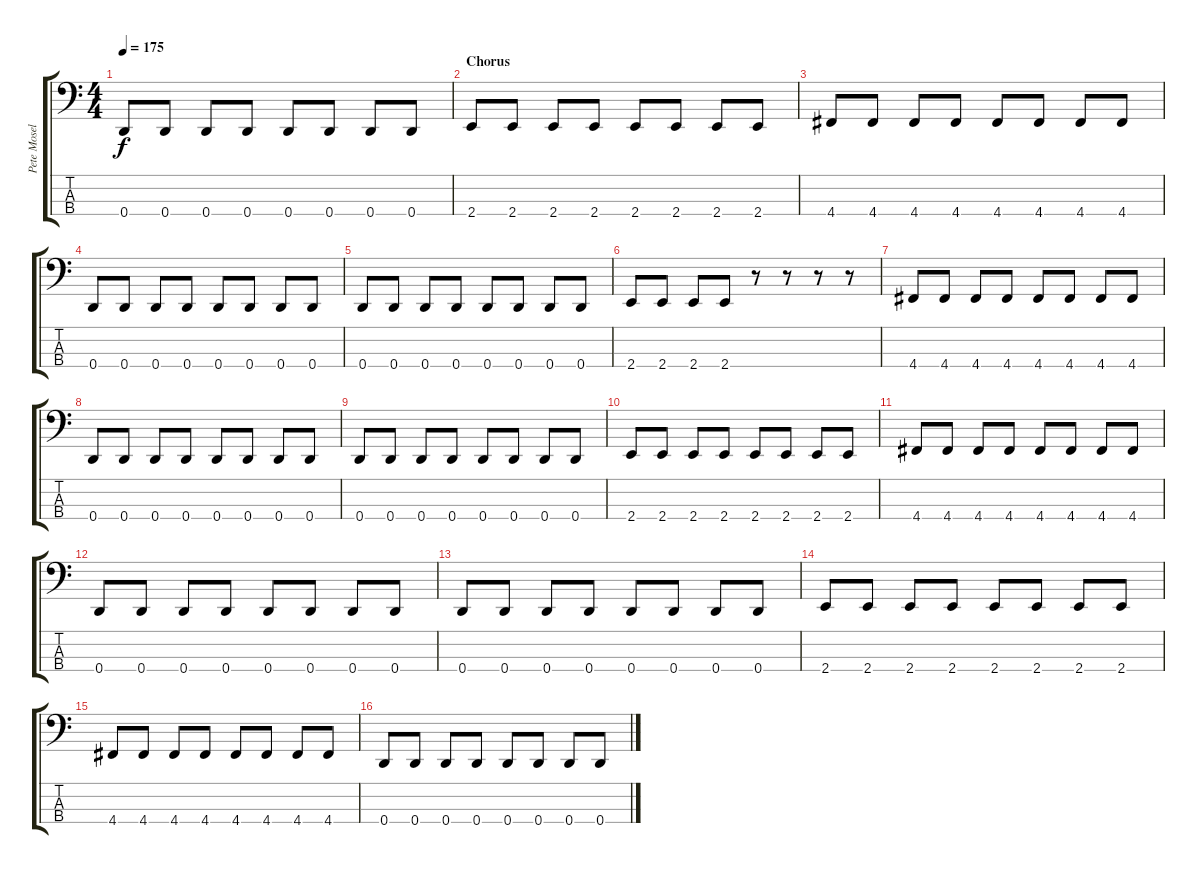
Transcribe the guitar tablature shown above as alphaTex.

\track ("Pete Mosely Bass" "Pete Mosel") {instrument electricbasspick}
\staff {score tabs}
\tuning (G2 D2 A1 D1) {hide}
\ts (4 4)
\tempo 175
\clef f4
\ks c
0.4.8{dy f} 0.4.8 0.4.8 0.4.8 0.4.8 0.4.8 0.4.8 0.4.8 |
\section ("" "Chorus")
2.4.8 2.4.8 2.4.8 2.4.8 2.4.8 2.4.8 2.4.8 2.4.8 |
4.4.8 4.4.8 4.4.8 4.4.8 4.4.8 4.4.8 4.4.8 4.4.8 |
0.4.8 0.4.8 0.4.8 0.4.8 0.4.8 0.4.8 0.4.8 0.4.8 |
0.4.8 0.4.8 0.4.8 0.4.8 0.4.8 0.4.8 0.4.8 0.4.8 |
2.4.8 2.4.8 2.4.8 2.4.8 r.8 r.8 r.8 r.8 |
4.4.8 4.4.8 4.4.8 4.4.8 4.4.8 4.4.8 4.4.8 4.4.8 |
0.4.8 0.4.8 0.4.8 0.4.8 0.4.8 0.4.8 0.4.8 0.4.8 |
0.4.8 0.4.8 0.4.8 0.4.8 0.4.8 0.4.8 0.4.8 0.4.8 |
2.4.8 2.4.8 2.4.8 2.4.8 2.4.8 2.4.8 2.4.8 2.4.8 |
4.4.8 4.4.8 4.4.8 4.4.8 4.4.8 4.4.8 4.4.8 4.4.8 |
0.4.8 0.4.8 0.4.8 0.4.8 0.4.8 0.4.8 0.4.8 0.4.8 |
0.4.8 0.4.8 0.4.8 0.4.8 0.4.8 0.4.8 0.4.8 0.4.8 |
2.4.8 2.4.8 2.4.8 2.4.8 2.4.8 2.4.8 2.4.8 2.4.8 |
4.4.8 4.4.8 4.4.8 4.4.8 4.4.8 4.4.8 4.4.8 4.4.8 |
0.4.8 0.4.8 0.4.8 0.4.8 0.4.8 0.4.8 0.4.8 0.4.8
